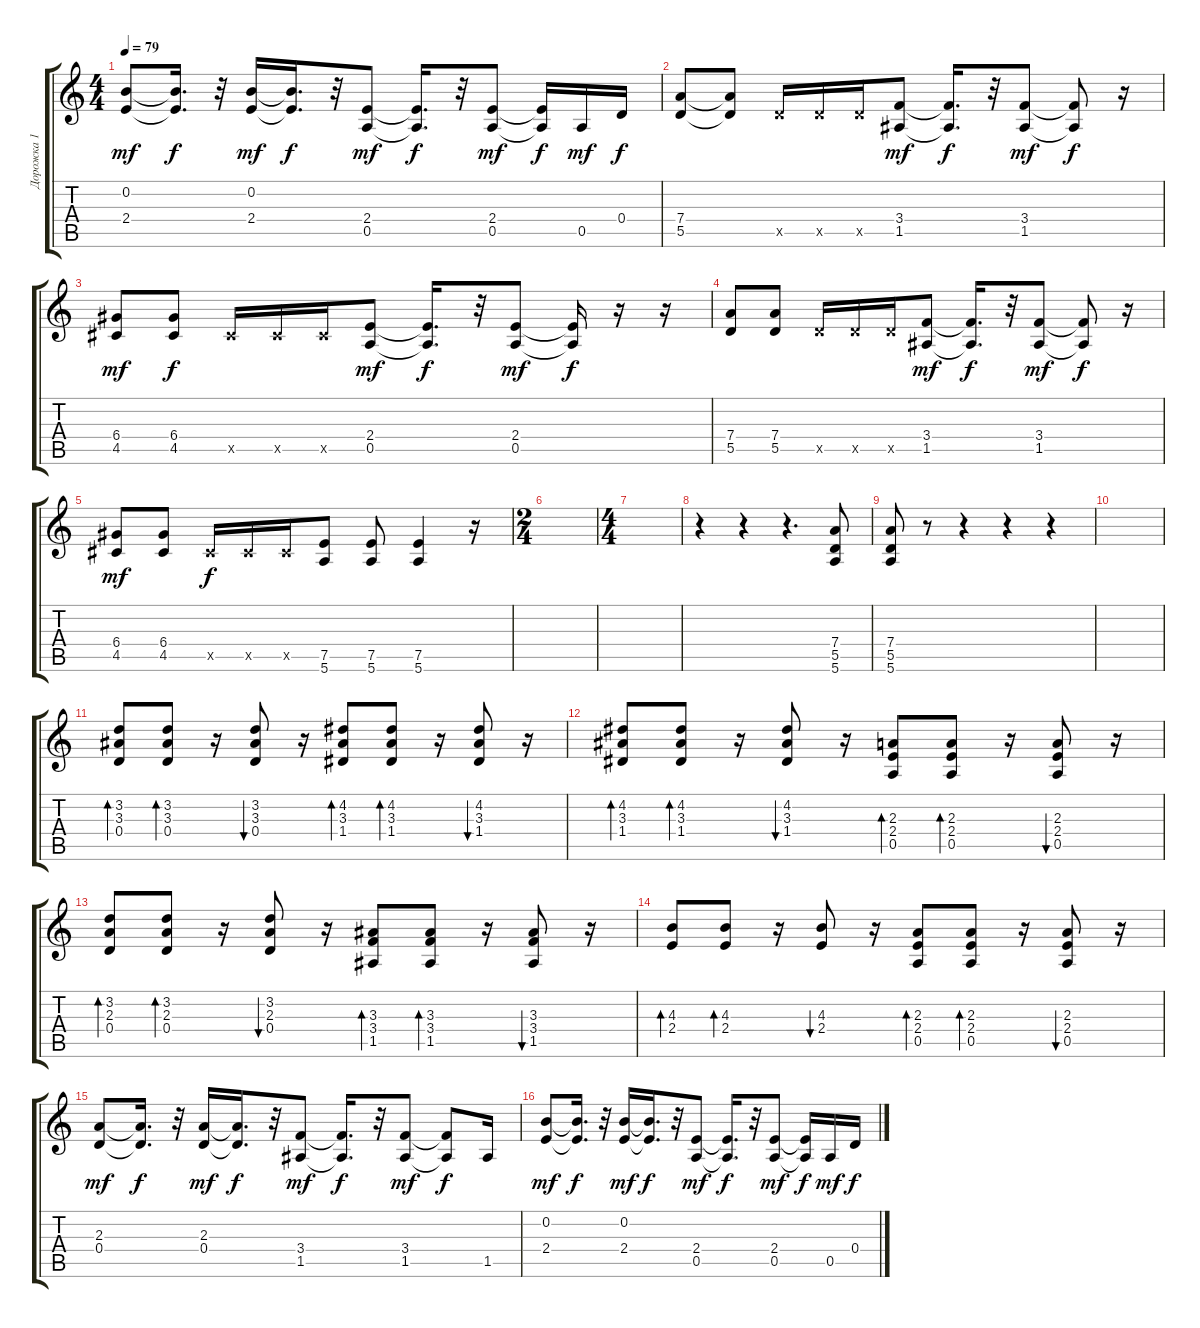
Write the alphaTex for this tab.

\track ("Дорожка 1" "Дорожка 1") {instrument overdrivenguitar}
\staff {score tabs}
\tuning (E4 B3 G3 D3 A2 E2) {hide}
\ts (4 4)
\tempo 79
\clef g2
\ks c
(0.2 2.4).8{dy mf} (0.2{t} 2.4{t}).16{d dy f} r.32 (0.2 2.4).16{dy mf} (0.2{t} 2.4{t}).16{d dy f} r.32 (2.4 0.5).8{dy mf} (2.4{t} 0.5{t}).16{d dy f} r.32 (2.4 0.5).8{dy mf} (2.4{t} 0.5{t}).16{dy f} 0.5.16{dy mf} 0.4.16{dy f} |
(7.4 5.5).8 (7.4{t} 5.5{t}).8 5.5{x}.16 5.5{x}.16 5.5{x}.16 (3.4 1.5).8{dy mf} (3.4{t} 1.5{t}).16{d dy f} r.32 (3.4 1.5).8{dy mf} (3.4{t} 1.5{t}).8{dy f} r.16 |
(6.4 4.5).8{dy mf} (6.4 4.5).8{dy f} 4.5{x}.16 4.5{x}.16 4.5{x}.16 (2.4 0.5).8{dy mf} (2.4{t} 0.5{t}).16{d dy f} r.32 (2.4 0.5).8{dy mf} (2.4{t} 0.5{t}).16{dy f} r.16 r.16 |
(7.4 5.5).8 (7.4 5.5).8 5.5{x}.16 5.5{x}.16 5.5{x}.16 (3.4 1.5).8{dy mf} (3.4{t} 1.5{t}).16{d dy f} r.32 (3.4 1.5).8{dy mf} (3.4{t} 1.5{t}).8{dy f} r.16 |
(6.4 4.5).8{dy mf} (6.4 4.5).8 4.5{x}.16{dy f} 4.5{x}.16 4.5{x}.16 (7.5 5.6).8 (7.5 5.6).8 (7.5 5.6).4 r.16 |
\ts (2 4)
|
\ts (4 4)
|
r.4 r.4 r.4{d} (7.4 5.5 5.6).8 |
(7.4 5.5 5.6).8 r.8 r.4 r.4 r.4 |
|
(3.2 3.3 0.4).8{bd 120} (3.2 3.3 0.4).8{bd 60} r.16 (3.2 3.3 0.4).8{bu 60} r.16 (4.2 3.3 1.4).8{bd 60} (4.2 3.3 1.4).8{bd 60} r.16 (4.2 3.3 1.4).8{bu 60} r.16 |
(4.2 3.3 1.4).8{bd 120} (4.2 3.3 1.4).8{bd 60} r.16 (4.2 3.3 1.4).8{bu 60} r.16 (2.3 2.4 0.5).8{bd 60} (2.3 2.4 0.5).8{bd 60} r.16 (2.3 2.4 0.5).8{bu 60} r.16 |
(3.2 2.3 0.4).8{bd 120} (3.2 2.3 0.4).8{bd 60} r.16 (3.2 2.3 0.4).8{bu 60} r.16 (3.3 3.4 1.5).8{bd 60} (3.3 3.4 1.5).8{bd 60} r.16 (3.3 3.4 1.5).8{bu 60} r.16 |
(4.3 2.4).8{bd 120} (4.3 2.4).8{bd 60} r.16 (4.3 2.4).8{bu 60} r.16 (2.3 2.4 0.5).8{bd 60} (2.3 2.4 0.5).8{bd 60} r.16 (2.3 2.4 0.5).8{bu 60} r.16 |
(2.3 0.4).8{dy mf} (2.3{t} 0.4{t}).16{d dy f} r.32 (2.3 0.4).16{dy mf} (2.3{t} 0.4{t}).16{d dy f} r.32 (3.4 1.5).8{dy mf} (3.4{t} 1.5{t}).16{d dy f} r.32 (3.4 1.5).8{dy mf} (3.4{t} 1.5{t}).8{dy f} 1.5.16 |
(0.2 2.4).8{dy mf} (0.2{t} 2.4{t}).16{d dy f} r.32 (0.2 2.4).16{dy mf} (0.2{t} 2.4{t}).16{d dy f} r.32 (2.4 0.5).8{dy mf} (2.4{t} 0.5{t}).16{d dy f} r.32 (2.4 0.5).8{dy mf} (2.4{t} 0.5{t}).16{dy f} 0.5.16{dy mf} 0.4.16{dy f}
